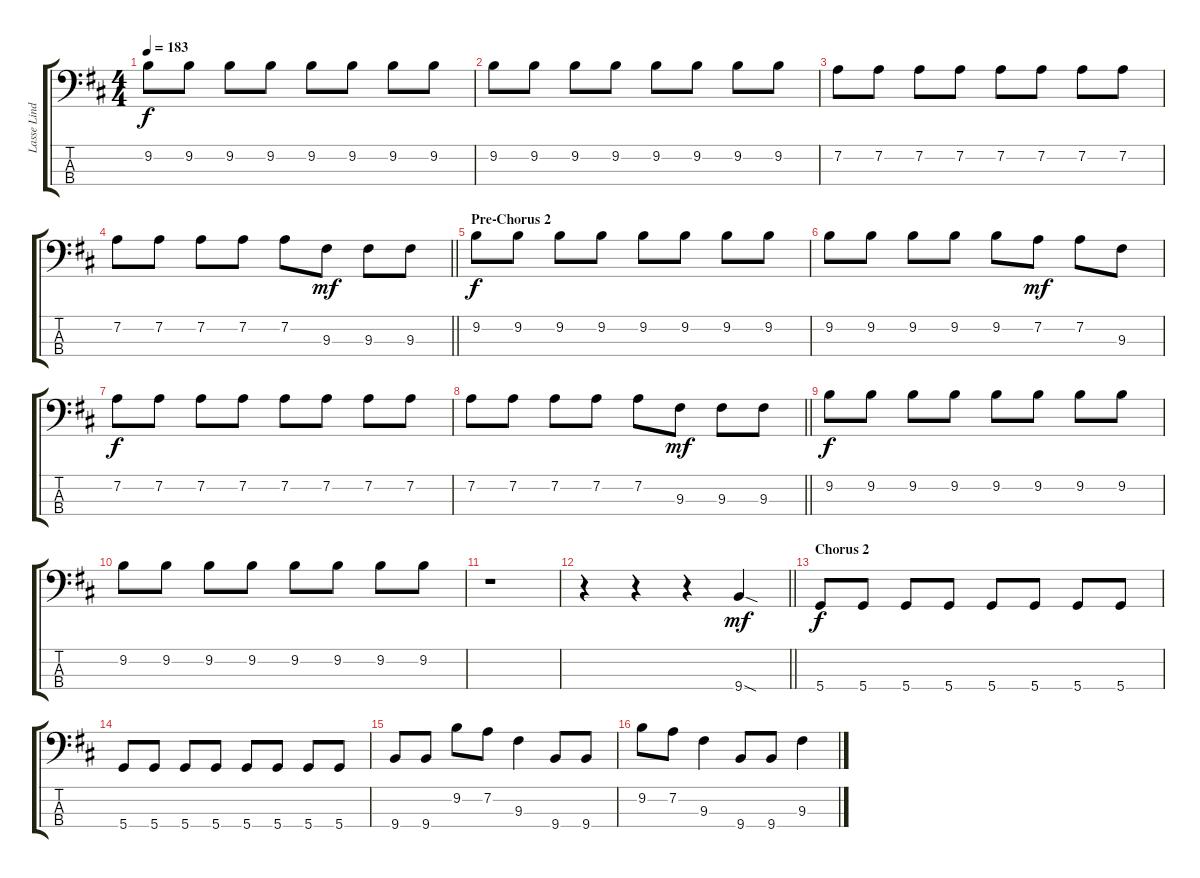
\track ("Lasse Lindfors - bass" "Lasse Lind") {instrument electricbasspick}
\staff {score tabs}
\tuning (G2 D2 A1 D1) {hide}
\ts (4 4)
\tempo 183
\clef f4
\ks bminor
9.2.8{dy f} 9.2.8 9.2.8 9.2.8 9.2.8 9.2.8 9.2.8 9.2.8 |
9.2.8 9.2.8 9.2.8 9.2.8 9.2.8 9.2.8 9.2.8 9.2.8 |
7.2.8 7.2.8 7.2.8 7.2.8 7.2.8 7.2.8 7.2.8 7.2.8 |
\barLineRight lightlight
7.2.8 7.2.8 7.2.8 7.2.8 7.2.8 9.3.8{dy mf} 9.3.8 9.3.8 |
\section ("" "Pre-Chorus 2")
9.2.8{dy f} 9.2.8 9.2.8 9.2.8 9.2.8 9.2.8 9.2.8 9.2.8 |
9.2.8 9.2.8 9.2.8 9.2.8 9.2.8 7.2.8{dy mf} 7.2.8 9.3.8 |
7.2.8{dy f} 7.2.8 7.2.8 7.2.8 7.2.8 7.2.8 7.2.8 7.2.8 |
\barLineRight lightlight
7.2.8 7.2.8 7.2.8 7.2.8 7.2.8 9.3.8{dy mf} 9.3.8 9.3.8 |
9.2.8{dy f} 9.2.8 9.2.8 9.2.8 9.2.8 9.2.8 9.2.8 9.2.8 |
9.2.8 9.2.8 9.2.8 9.2.8 9.2.8 9.2.8 9.2.8 9.2.8 |
r.1 |
\barLineRight lightlight
r.4 r.4 r.4 9.4{sod}.4{dy mf} |
\section ("" "Chorus 2")
5.4.8{dy f} 5.4.8 5.4.8 5.4.8 5.4.8 5.4.8 5.4.8 5.4.8 |
5.4.8 5.4.8 5.4.8 5.4.8 5.4.8 5.4.8 5.4.8 5.4.8 |
9.4.8 9.4.8 9.2.8 7.2.8 9.3.4 9.4.8 9.4.8 |
9.2.8 7.2.8 9.3.4 9.4.8 9.4.8 9.3.4
